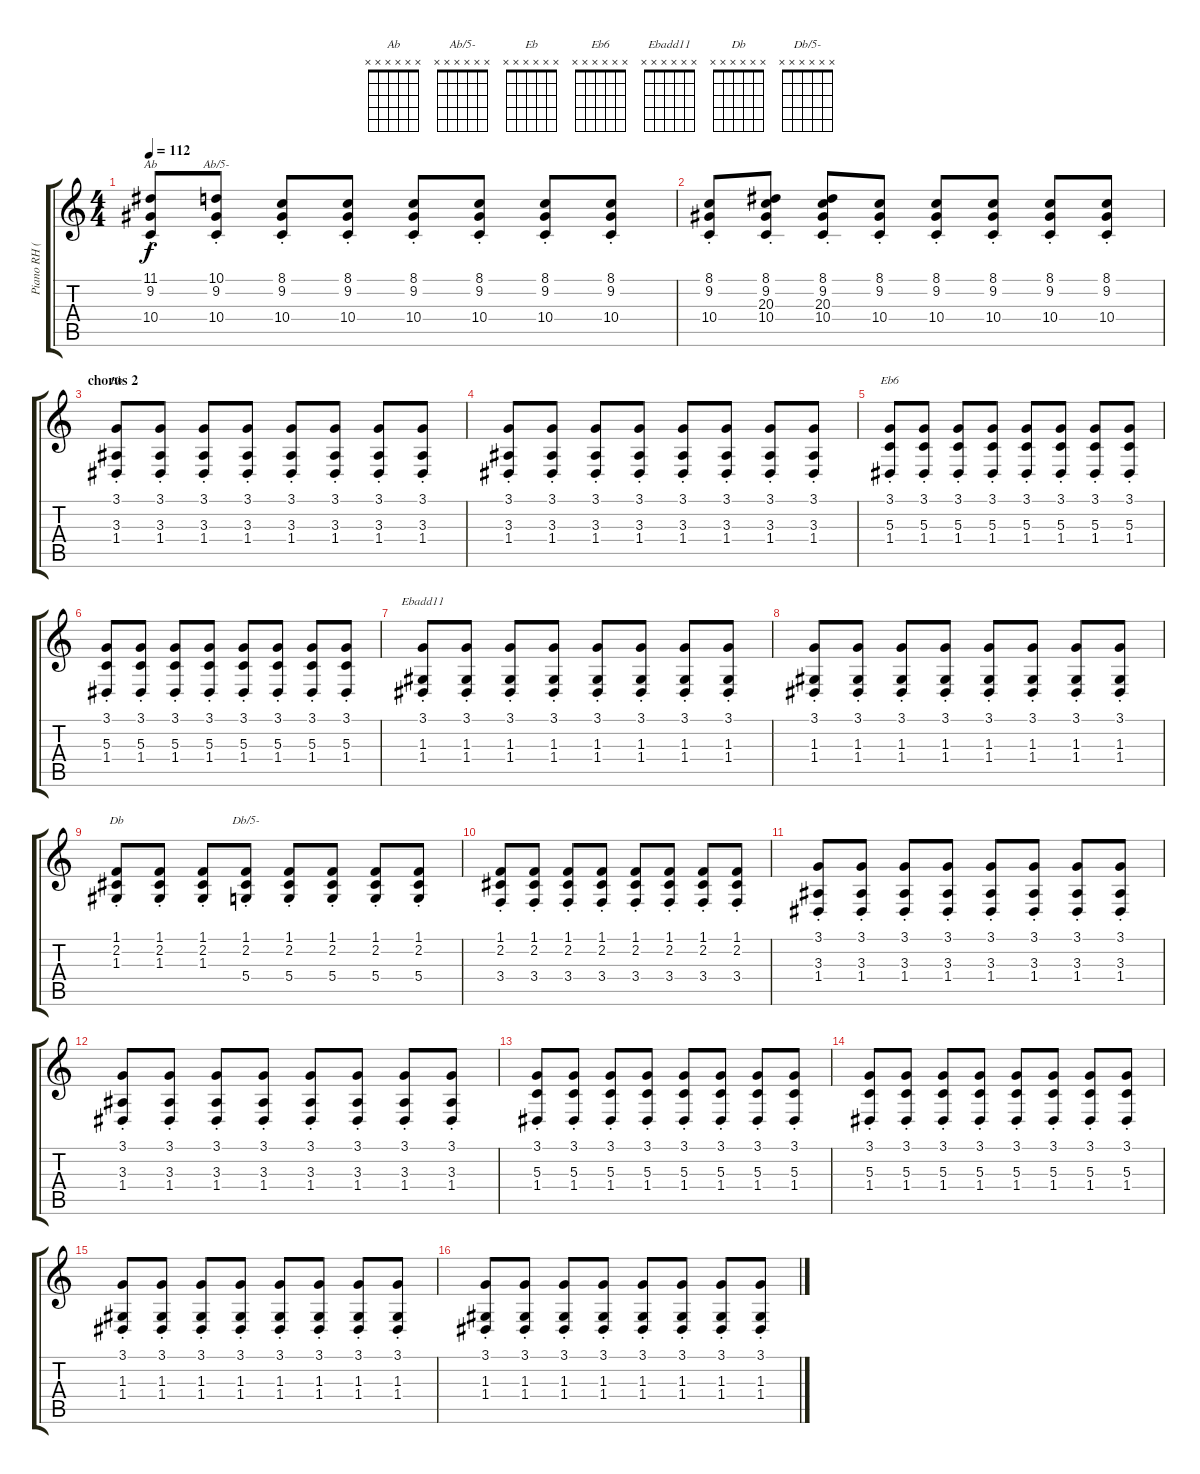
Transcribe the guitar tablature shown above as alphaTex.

\track ("Piano RH (Davies)" "Piano RH (") {instrument electricgrandpiano}
\staff {score tabs}
\tuning (E4 B3 G3 D3 A2 E2) {hide}
\chord ("Ab" x x x x x x)
\chord ("Ab/5-" x x x x x x)
\chord ("Eb" x x x x x x)
\chord ("Eb6" x x x x x x)
\chord ("Ebadd11" x x x x x x)
\chord ("Db" x x x x x x)
\chord ("Db/5-" x x x x x x)
\ts (4 4)
\tempo 112
\clef g2
\ks c
(11.1{st} 9.2{st} 10.4{st}).8{ch "Ab" dy f} (10.1{st} 9.2{st} 10.4{st}).8{ch "Ab/5-"} (8.1{st} 9.2{st} 10.4{st}).8 (8.1{st} 9.2{st} 10.4{st}).8 (8.1{st} 9.2{st} 10.4{st}).8 (8.1{st} 9.2{st} 10.4{st}).8 (8.1{st} 9.2{st} 10.4{st}).8 (8.1{st} 9.2{st} 10.4{st}).8 |
(8.1{st} 9.2{st} 10.4{st}).8 (8.1{st} 9.2{st} 20.3{st} 10.4{st}).8 (8.1{st} 9.2{st} 20.3{st} 10.4{st}).8 (8.1{st} 9.2{st} 10.4{st}).8 (8.1{st} 9.2{st} 10.4{st}).8 (8.1{st} 9.2{st} 10.4{st}).8 (8.1{st} 9.2{st} 10.4{st}).8 (8.1{st} 9.2{st} 10.4{st}).8 |
\section ("" "chorus 2")
(3.1{st} 3.3{st} 1.4{st}).8{ch "Eb"} (3.1{st} 3.3{st} 1.4{st}).8 (3.1{st} 3.3{st} 1.4{st}).8 (3.1{st} 3.3{st} 1.4{st}).8 (3.1{st} 3.3{st} 1.4{st}).8 (3.1{st} 3.3{st} 1.4{st}).8 (3.1{st} 3.3{st} 1.4{st}).8 (3.1{st} 3.3{st} 1.4{st}).8 |
(3.1{st} 3.3{st} 1.4{st}).8 (3.1{st} 3.3{st} 1.4{st}).8 (3.1{st} 3.3{st} 1.4{st}).8 (3.1{st} 3.3{st} 1.4{st}).8 (3.1{st} 3.3{st} 1.4{st}).8 (3.1{st} 3.3{st} 1.4{st}).8 (3.1{st} 3.3{st} 1.4{st}).8 (3.1{st} 3.3{st} 1.4{st}).8 |
(3.1{st} 5.3{st} 1.4{st}).8{ch "Eb6"} (3.1{st} 5.3{st} 1.4{st}).8 (3.1{st} 5.3{st} 1.4{st}).8 (3.1{st} 5.3{st} 1.4{st}).8 (3.1{st} 5.3{st} 1.4{st}).8 (3.1{st} 5.3{st} 1.4{st}).8 (3.1{st} 5.3{st} 1.4{st}).8 (3.1{st} 5.3{st} 1.4{st}).8 |
(3.1{st} 5.3{st} 1.4{st}).8 (3.1{st} 5.3{st} 1.4{st}).8 (3.1{st} 5.3{st} 1.4{st}).8 (3.1{st} 5.3{st} 1.4{st}).8 (3.1{st} 5.3{st} 1.4{st}).8 (3.1{st} 5.3{st} 1.4{st}).8 (3.1{st} 5.3{st} 1.4{st}).8 (3.1{st} 5.3{st} 1.4{st}).8 |
(3.1{st} 1.3{st} 1.4{st}).8{ch "Ebadd11"} (3.1{st} 1.3{st} 1.4{st}).8 (3.1{st} 1.3{st} 1.4{st}).8 (3.1{st} 1.3{st} 1.4{st}).8 (3.1{st} 1.3{st} 1.4{st}).8 (3.1{st} 1.3{st} 1.4{st}).8 (3.1{st} 1.3{st} 1.4{st}).8 (3.1{st} 1.3{st} 1.4{st}).8 |
(3.1{st} 1.3{st} 1.4{st}).8 (3.1{st} 1.3{st} 1.4{st}).8 (3.1{st} 1.3{st} 1.4{st}).8 (3.1{st} 1.3{st} 1.4{st}).8 (3.1{st} 1.3{st} 1.4{st}).8 (3.1{st} 1.3{st} 1.4{st}).8 (3.1{st} 1.3{st} 1.4{st}).8 (3.1{st} 1.3{st} 1.4{st}).8 |
(1.1{st} 2.2{st} 1.3{st}).8{ch "Db"} (1.1{st} 2.2{st} 1.3{st}).8 (1.1{st} 2.2{st} 1.3{st}).8 (1.1{st} 2.2{st} 5.4{st}).8{ch "Db/5-"} (1.1{st} 2.2{st} 5.4{st}).8 (1.1{st} 2.2{st} 5.4{st}).8 (1.1{st} 2.2{st} 5.4{st}).8 (1.1{st} 2.2{st} 5.4{st}).8 |
(1.1{st} 2.2{st} 3.4{st}).8 (1.1{st} 2.2{st} 3.4{st}).8 (1.1{st} 2.2{st} 3.4{st}).8 (1.1{st} 2.2{st} 3.4{st}).8 (1.1{st} 2.2{st} 3.4{st}).8 (1.1{st} 2.2{st} 3.4{st}).8 (1.1{st} 2.2{st} 3.4{st}).8 (1.1{st} 2.2{st} 3.4{st}).8 |
(3.1{st} 3.3{st} 1.4{st}).8 (3.1{st} 3.3{st} 1.4{st}).8 (3.1{st} 3.3{st} 1.4{st}).8 (3.1{st} 3.3{st} 1.4{st}).8 (3.1{st} 3.3{st} 1.4{st}).8 (3.1{st} 3.3{st} 1.4{st}).8 (3.1{st} 3.3{st} 1.4{st}).8 (3.1{st} 3.3{st} 1.4{st}).8 |
(3.1{st} 3.3{st} 1.4{st}).8 (3.1{st} 3.3{st} 1.4{st}).8 (3.1{st} 3.3{st} 1.4{st}).8 (3.1{st} 3.3{st} 1.4{st}).8 (3.1{st} 3.3{st} 1.4{st}).8 (3.1{st} 3.3{st} 1.4{st}).8 (3.1{st} 3.3{st} 1.4{st}).8 (3.1{st} 3.3{st} 1.4{st}).8 |
(3.1{st} 5.3{st} 1.4{st}).8 (3.1{st} 5.3{st} 1.4{st}).8 (3.1{st} 5.3{st} 1.4{st}).8 (3.1{st} 5.3{st} 1.4{st}).8 (3.1{st} 5.3{st} 1.4{st}).8 (3.1{st} 5.3{st} 1.4{st}).8 (3.1{st} 5.3{st} 1.4{st}).8 (3.1{st} 5.3{st} 1.4{st}).8 |
(3.1{st} 5.3{st} 1.4{st}).8 (3.1{st} 5.3{st} 1.4{st}).8 (3.1{st} 5.3{st} 1.4{st}).8 (3.1{st} 5.3{st} 1.4{st}).8 (3.1{st} 5.3{st} 1.4{st}).8 (3.1{st} 5.3{st} 1.4{st}).8 (3.1{st} 5.3{st} 1.4{st}).8 (3.1{st} 5.3{st} 1.4{st}).8 |
(3.1{st} 1.3{st} 1.4{st}).8 (3.1{st} 1.3{st} 1.4{st}).8 (3.1{st} 1.3{st} 1.4{st}).8 (3.1{st} 1.3{st} 1.4{st}).8 (3.1{st} 1.3{st} 1.4{st}).8 (3.1{st} 1.3{st} 1.4{st}).8 (3.1{st} 1.3{st} 1.4{st}).8 (3.1{st} 1.3{st} 1.4{st}).8 |
(3.1{st} 1.3{st} 1.4{st}).8 (3.1{st} 1.3{st} 1.4{st}).8 (3.1{st} 1.3{st} 1.4{st}).8 (3.1{st} 1.3{st} 1.4{st}).8 (3.1{st} 1.3{st} 1.4{st}).8 (3.1{st} 1.3{st} 1.4{st}).8 (3.1{st} 1.3{st} 1.4{st}).8 (3.1{st} 1.3{st} 1.4{st}).8
